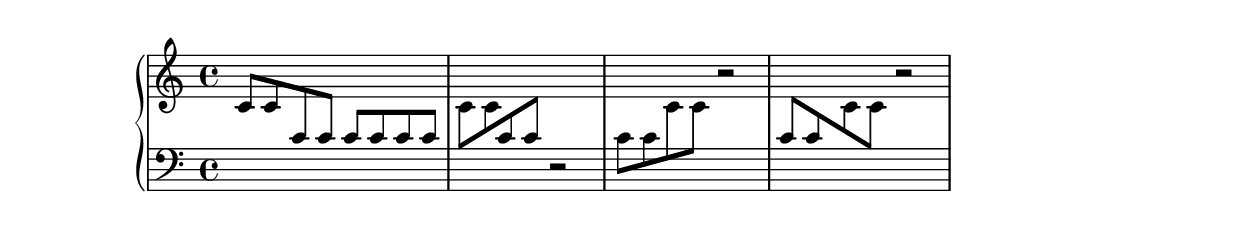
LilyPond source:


\version "2.1.28"
\header{
texidoc="
Beams can be typeset over fixed distance aligned staves, beam
beautification does not really work, but knees do. Beams should be
behave well, wherever the switching point is.
"
}
\score{
	\context PianoStaff <<
	\context Staff=one \notes\relative c'{
		\stemUp  c8[ c \change Staff=two \stemUp c c]
		 c[ c c c]
		\change Staff=one
		\stemDown  c8[ c \change Staff=two \stemUp c c]
		r2
		\stemDown  c8[ c \change Staff=one \stemDown c c]
		r2
		\change Staff=two
		\stemUp  c8[ c \change Staff=one \stemDown c c]
		r2
	}
	\context Staff=two \notes\relative c'{
		\clef bass
		s1
		s1
		s1
		s1
	}
	>>
}


